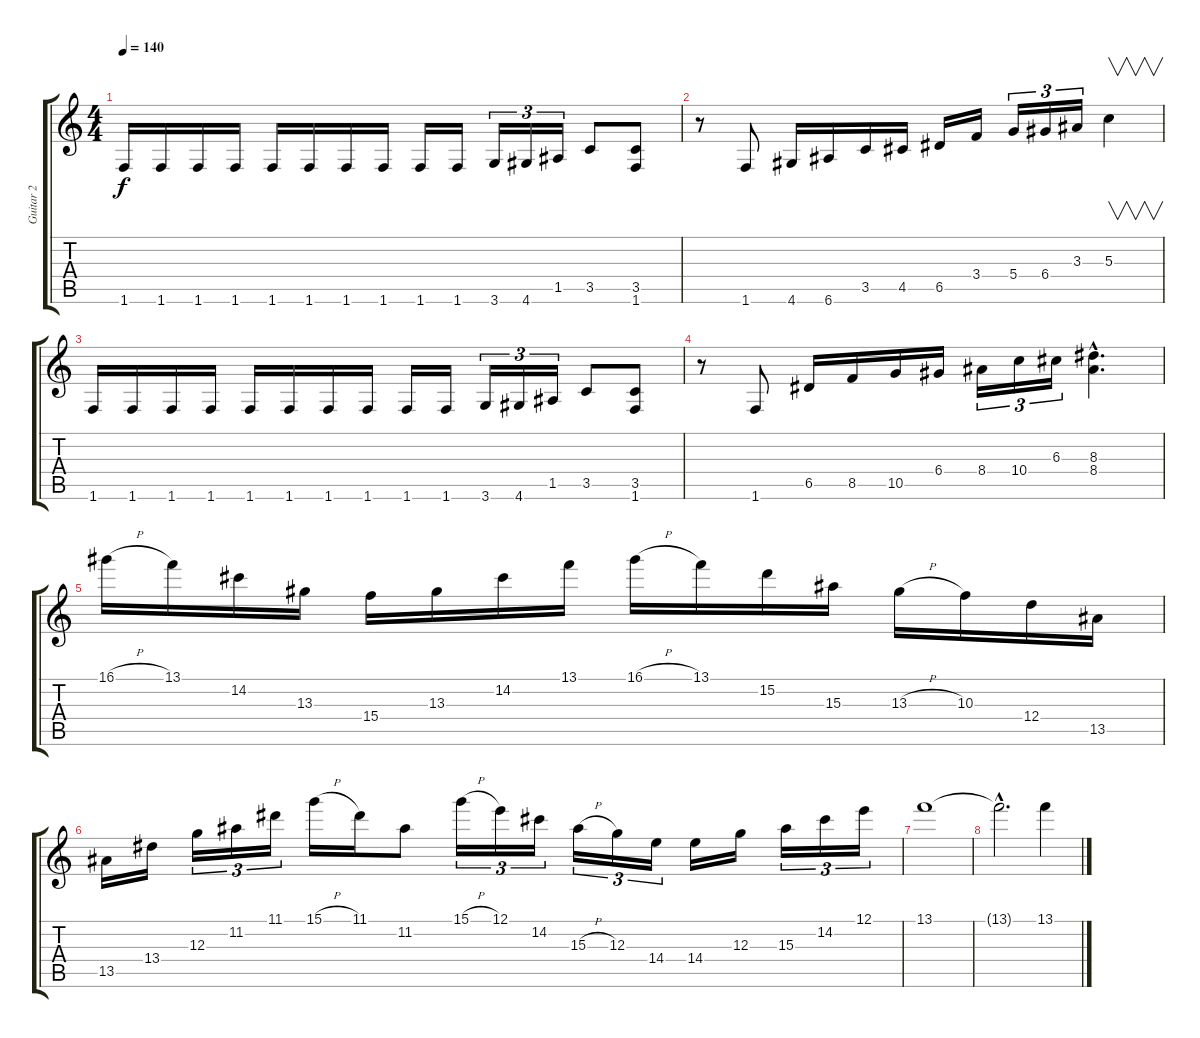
\track ("Guitar 2" "Guitar 2") {instrument distortionguitar}
\staff {score tabs}
\tuning (E4 B3 G3 D3 A2 E2) {hide}
\ts (4 4)
\tempo 140
\clef g2
\ks c
1.6.16{dy f} 1.6.16 1.6.16 1.6.16 1.6.16 1.6.16 1.6.16 1.6.16 1.6.16 1.6.16 3.6.16{tu (3 2)} 4.6.16{tu (3 2)} 1.5.16{tu (3 2)} 3.5.8 (3.5 1.6).8 |
r.8 1.6.8 4.6.16 6.6.16 3.5.16 4.5.16 6.5.16 3.4.16 5.4.16{tu (3 2)} 6.4.16{tu (3 2)} 3.3.16{tu (3 2)} 5.3.4{v} |
1.6.16 1.6.16 1.6.16 1.6.16 1.6.16 1.6.16 1.6.16 1.6.16 1.6.16 1.6.16 3.6.16{tu (3 2)} 4.6.16{tu (3 2)} 1.5.16{tu (3 2)} 3.5.8 (3.5 1.6).8 |
r.8 1.6.8 6.5.16 8.5.16 10.5.16 6.4.16 8.4.16{tu (3 2)} 10.4.16{tu (3 2)} 6.3.16{tu (3 2)} (8.3{hac} 8.4{hac}).4{d} |
16.1{h}.16 13.1.16 14.2.16 13.3.16 15.4.16 13.3.16 14.2.16 13.1.16 16.1{h}.16 13.1.16 15.2.16 15.3.16 13.3{h}.16 10.3.16 12.4.16 13.5.16 |
13.5.16 13.4.16 12.3.16{tu (3 2)} 11.2.16{tu (3 2)} 11.1.16{tu (3 2)} 15.1{h}.16 11.1.16 11.2.8 15.1{h}.16{tu (3 2)} 12.1.16{tu (3 2)} 14.2.16{tu (3 2)} 15.3{h}.16{tu (3 2)} 12.3.16{tu (3 2)} 14.4.16{tu (3 2)} 14.4.16 12.3.16 15.3.16{tu (3 2)} 14.2.16{tu (3 2)} 12.1.16{tu (3 2)} |
13.1.1 |
13.1{hac t}.2{d} 13.1.4
